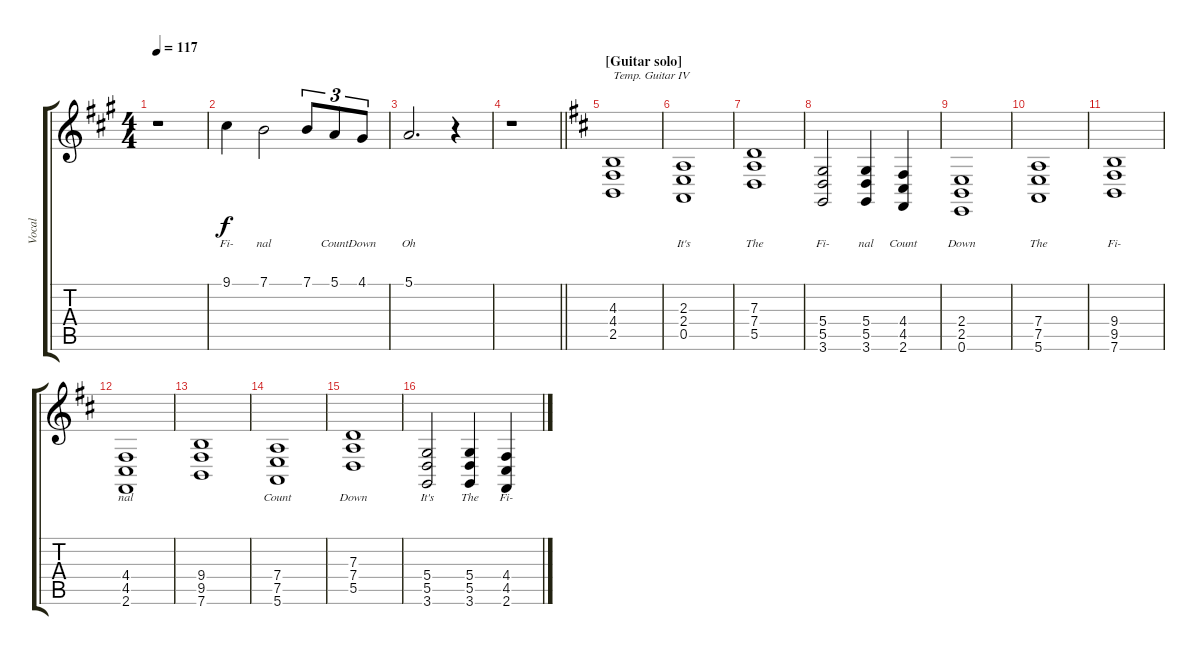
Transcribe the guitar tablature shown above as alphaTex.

\track ("Vocal" "Vocal") {instrument lead1square}
\staff {score tabs}
\tuning (E4 B3 G3 D3 A2 E2) {hide}
\ts (4 4)
\tempo 117
\clef g2
\ks a
r.1{dy f} |
9.1.4{lyrics (0 "Fi-") lyrics (1 "") lyrics (2 "") lyrics (3 "") lyrics (4 "")} 7.1.2{lyrics (0 "nal") lyrics (1 "") lyrics (2 "") lyrics (3 "") lyrics (4 "")} 7.1.8{tu (3 2) lyrics (0 "") lyrics (1 "") lyrics (2 "") lyrics (3 "") lyrics (4 "")} 5.1.8{tu (3 2) lyrics (0 "Count") lyrics (1 "") lyrics (2 "") lyrics (3 "") lyrics (4 "")} 4.1.8{tu (3 2) lyrics (0 "Down") lyrics (1 "") lyrics (2 "") lyrics (3 "") lyrics (4 "")} |
5.1.2{d lyrics (0 "Oh") lyrics (1 "") lyrics (2 "") lyrics (3 "") lyrics (4 "")} r.4 |
\barLineRight lightlight
r.1 |
\section ("" "[Guitar solo]")
\ks d
(4.3 4.4 2.5).1{txt "Temp. Guitar IV" lyrics (0 "") lyrics (1 "") lyrics (2 "") lyrics (3 "") lyrics (4 "") instrument distortionguitar} |
(2.3 2.4 0.5).1{lyrics (0 "It's") lyrics (1 "") lyrics (2 "") lyrics (3 "") lyrics (4 "")} |
(7.3 7.4 5.5).1{lyrics (0 "The") lyrics (1 "") lyrics (2 "") lyrics (3 "") lyrics (4 "")} |
(5.4 5.5 3.6).2{lyrics (0 "Fi-") lyrics (1 "") lyrics (2 "") lyrics (3 "") lyrics (4 "")} (5.4 5.5 3.6).4{lyrics (0 "nal") lyrics (1 "") lyrics (2 "") lyrics (3 "") lyrics (4 "")} (4.4 4.5 2.6).4{lyrics (0 "Count") lyrics (1 "") lyrics (2 "") lyrics (3 "") lyrics (4 "")} |
(2.4 2.5 0.6).1{lyrics (0 "Down") lyrics (1 "") lyrics (2 "") lyrics (3 "") lyrics (4 "")} |
(7.4 7.5 5.6).1{lyrics (0 "The") lyrics (1 "") lyrics (2 "") lyrics (3 "") lyrics (4 "")} |
(9.4 9.5 7.6).1{lyrics (0 "Fi-") lyrics (1 "") lyrics (2 "") lyrics (3 "") lyrics (4 "")} |
(4.4 4.5 2.6).1{lyrics (0 "nal") lyrics (1 "") lyrics (2 "") lyrics (3 "") lyrics (4 "")} |
(9.4 9.5 7.6).1{lyrics (0 "") lyrics (1 "") lyrics (2 "") lyrics (3 "") lyrics (4 "")} |
(7.4 7.5 5.6).1{lyrics (0 "Count") lyrics (1 "") lyrics (2 "") lyrics (3 "") lyrics (4 "")} |
(7.3 7.4 5.5).1{lyrics (0 "Down") lyrics (1 "") lyrics (2 "") lyrics (3 "") lyrics (4 "")} |
(5.4 5.5 3.6).2{lyrics (0 "It's") lyrics (1 "") lyrics (2 "") lyrics (3 "") lyrics (4 "")} (5.4 5.5 3.6).4{lyrics (0 "The") lyrics (1 "") lyrics (2 "") lyrics (3 "") lyrics (4 "")} (4.4 4.5 2.6).4{lyrics (0 "Fi-") lyrics (1 "") lyrics (2 "") lyrics (3 "") lyrics (4 "")}
